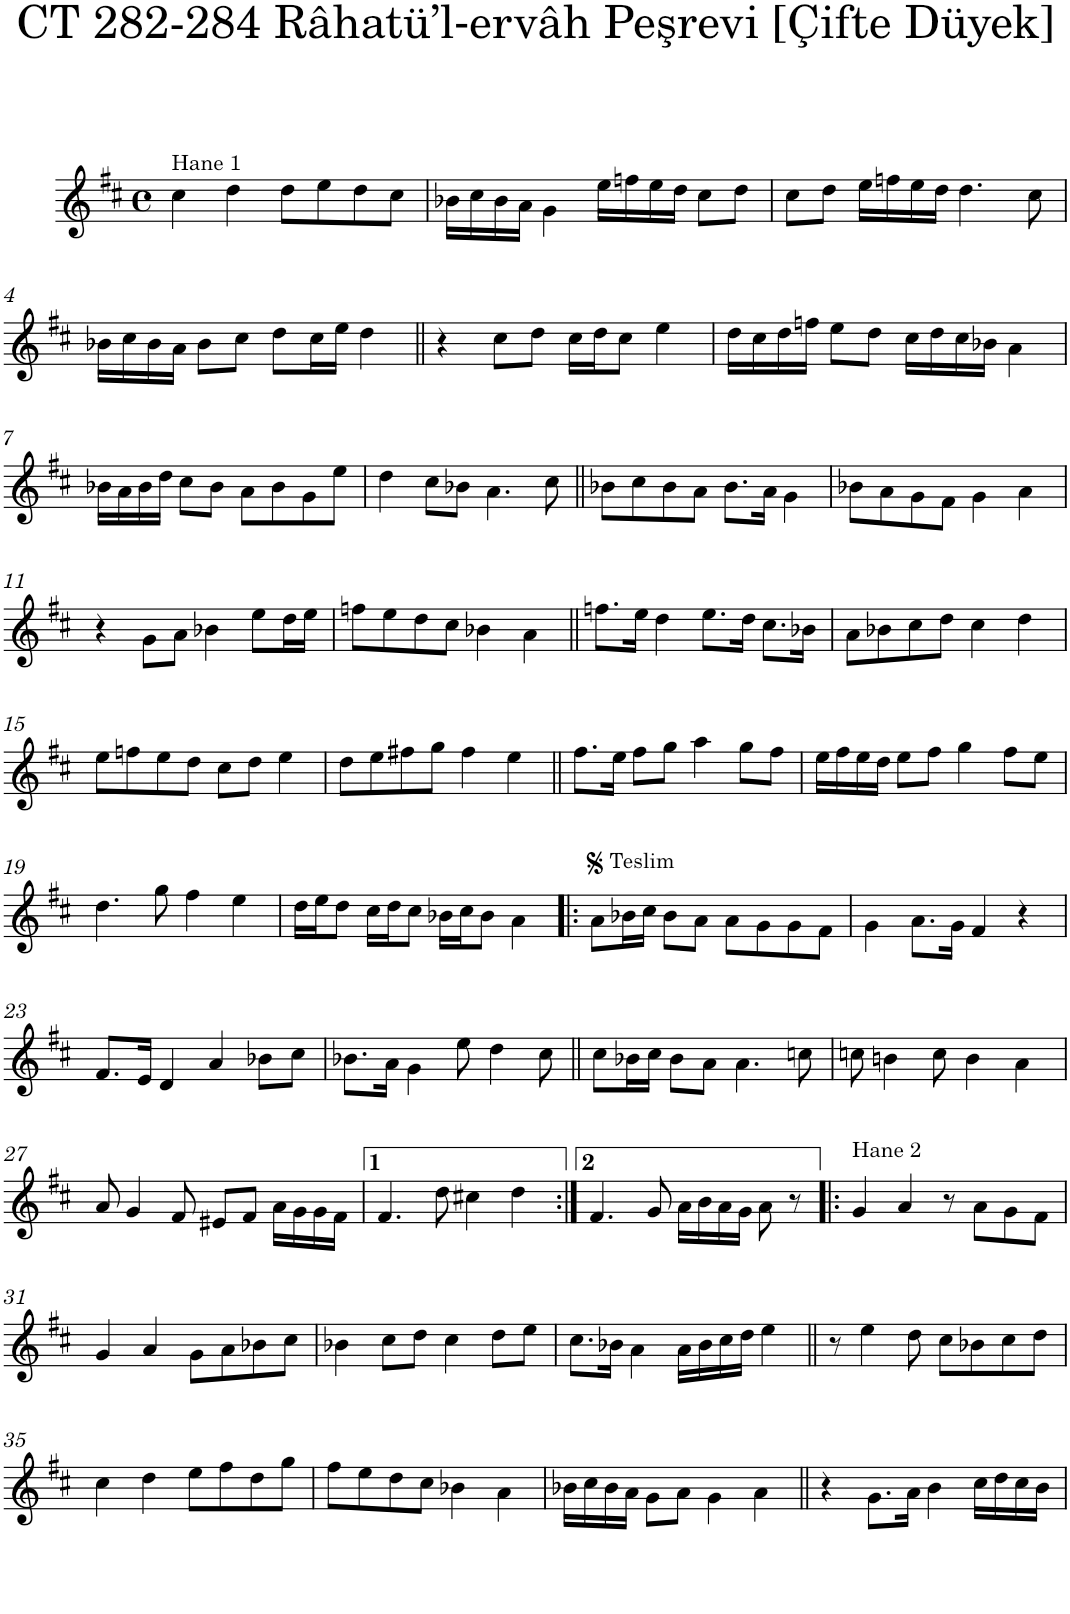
**kern
*part1
*staff1
*I"Piano
*I'Pno.
*clefG2
*k[f#c#]
*M4/4
*met(c)
=1
!LO:TX:a:t=Hane 1
4cc#\
4dd\
8dd\L
8ee\
8dd\
8cc#\J
=2
16b-X\LL
16cc#\
16b-\
16a\JJ
4g\
16ee\LL
16ffn\
16ee\
16dd\JJ
8cc#\L
8dd\J
=3
8cc#\L
8dd\J
16ee\LL
16ffn\
16ee\
16dd\JJ
4.dd\
8cc#\
!!LO:LB:g=z
=4
16b-X\LL
16cc#\
16b-\
16a\JJ
8b-\L
8cc#\J
8dd\L
16cc#\L
16ee\JJ
4dd\
=5||
4r
8cc#\L
8dd\J
16cc#\LL
16dd\J
8cc#\J
4ee\
=6
16dd\LL
16cc#\
16dd\
16ffn\JJ
8ee\L
8dd\J
16cc#\LL
16dd\
16cc#\
16b-X\JJ
4a\
!!LO:LB:g=z
=7
16b-X\LL
16a\
16b-\
16dd\JJ
8cc#\L
8b-\J
8a\L
8b-\
8g\
8ee\J
=8
4dd\
8cc#\L
8b-X\J
4.a\
8cc#\
=9||
8b-X\L
8cc#\
8b-\
8a\J
8.b-\L
16a\Jk
4g\
=10
8b-X\L
8a\
8g\
8f#\J
4g\
4a\
!!LO:LB:g=z
=11
4r
8g\L
8a\J
4b-X\
8ee\L
16dd\L
16ee\JJ
=12
8ffn\L
8ee\
8dd\
8cc#\J
4b-X\
4a\
=13||
8.ffn\L
16ee\Jk
4dd\
8.ee\L
16dd\Jk
8.cc#\L
16b-X\Jk
=14
8a\L
8b-X\
8cc#\
8dd\J
4cc#\
4dd\
!!LO:LB:g=z
=15
8ee\L
8ffn\
8ee\
8dd\J
8cc#\L
8dd\J
4ee\
=16
8dd\L
8ee\
8ff#X\
8gg\J
4ff#\
4ee\
=17||
8.ff#\L
16ee\Jk
8ff#\L
8gg\J
4aa\
8gg\L
8ff#\J
=18
16ee\LL
16ff#\
16ee\
16dd\JJ
8ee\L
8ff#\J
4gg\
8ff#\L
8ee\J
!!LO:LB:g=z
=19
4.dd\
8gg\
4ff#\
4ee\
=20
16dd\LL
16ee\J
8dd\J
16cc#\LL
16dd\J
8cc#\J
16b-X\LL
16cc#\J
8b-\J
4a\
=21!|:
!LO:TX:a:t=Teslim
8a\L
16b-X\L
16cc#\JJ
8b-\L
8a\J
8a\L
8g\
8g\
8f#\J
=22
4g\
8.a\L
16g\Jk
4f#/
4r
!!LO:LB:g=z
=23
8.f#/L
16e/Jk
4d/
4a/
8b-X\L
8cc#\J
=24
8.b-X\L
16a\Jk
4g\
8ee\
4dd\
8cc#\
=25||
8cc#\L
16b-X\L
16cc#\JJ
8b-\L
8a\J
4.a\
8ccn\
=26
8ccn\
4bn\
8cc\
4b\
4a\
!!LO:LB:g=z
=27
8a/
4g/
8f#/
8e#X/L
8f#/J
16a\LL
16g\
16g\
16f#\JJ
=28
4.f#/
8dd\
4cc#X\
4dd\
=29:|!
4.f#/
8g/
16a\LL
16b\
16a\
16g\JJ
8a\
8r
=30!|:
!LO:TX:a:t=Hane 2
4g/
4a/
8r
8a\L
8g\
8f#\J
!!LO:LB:g=z
=31
4g/
4a/
8g\L
8a\
8b-X\
8cc#\J
=32
4b-X\
8cc#\L
8dd\J
4cc#\
8dd\L
8ee\J
=33
8.cc#\L
16b-X\Jk
4a\
16a\LL
16b-\
16cc#\
16dd\JJ
4ee\
=34||
8r
4ee\
8dd\
8cc#\L
8b-X\
8cc#\
8dd\J
!!LO:LB:g=z
=35
4cc#\
4dd\
8ee\L
8ff#\
8dd\
8gg\J
=36
8ff#\L
8ee\
8dd\
8cc#\J
4b-X\
4a\
=37
16b-X\LL
16cc#\
16b-\
16a\JJ
8g\L
8a\J
4g\
4a\
=38||
4r
8.g\L
16a\Jk
4b\
16cc#\LL
16dd\
16cc#\
16b\JJ
=
*-
